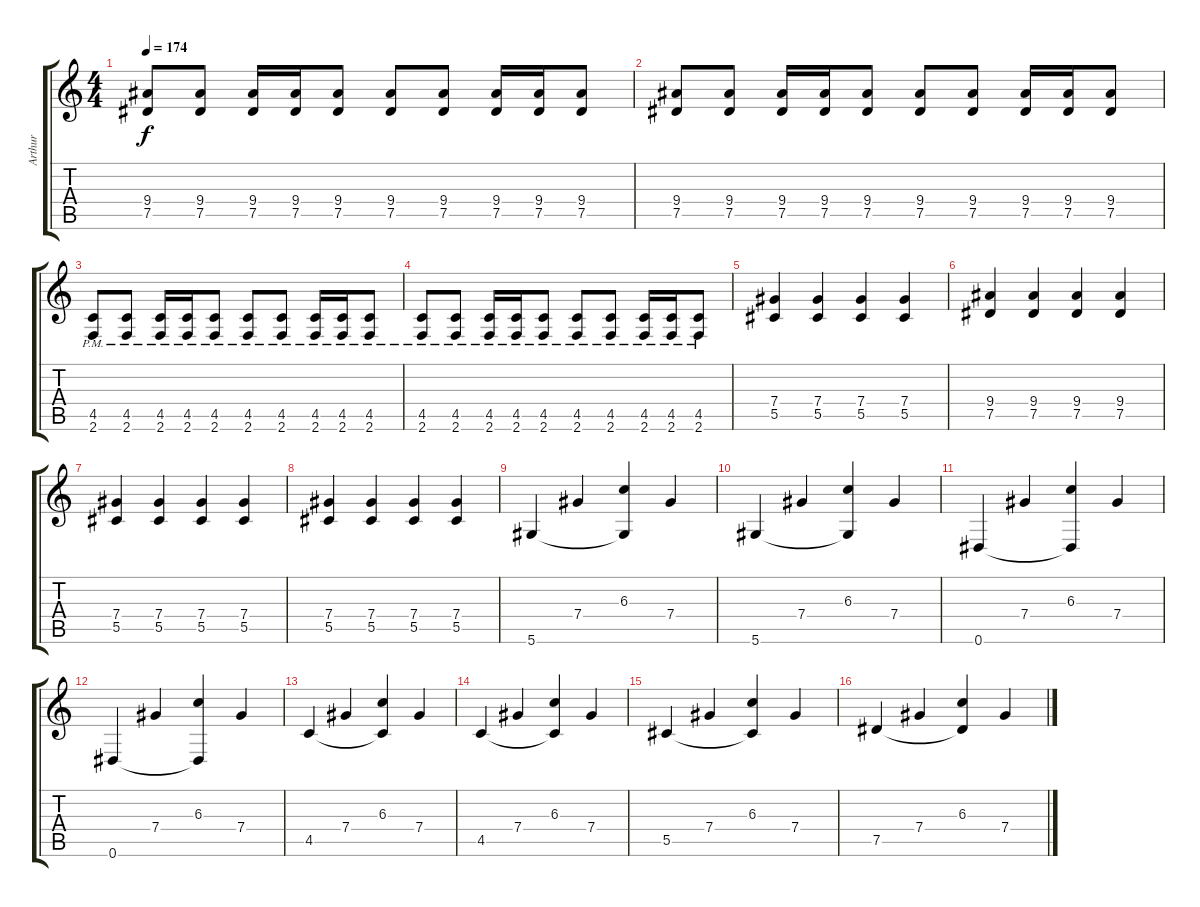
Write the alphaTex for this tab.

\track ("Arthur" "Arthur") {instrument overdrivenguitar}
\staff {score tabs}
\tuning (Eb4 Bb3 Gb3 Db3 Ab2 Eb2) {hide}
\ts (4 4)
\tempo 174
\clef g2
\ks c
(9.4 7.5).8{dy f} (9.4 7.5).8 (9.4 7.5).16 (9.4 7.5).16 (9.4 7.5).8 (9.4 7.5).8 (9.4 7.5).8 (9.4 7.5).16 (9.4 7.5).16 (9.4 7.5).8 |
(9.4 7.5).8 (9.4 7.5).8 (9.4 7.5).16 (9.4 7.5).16 (9.4 7.5).8 (9.4 7.5).8 (9.4 7.5).8 (9.4 7.5).16 (9.4 7.5).16 (9.4 7.5).8 |
(4.5 2.6{pm}).8 (4.5 2.6{pm}).8 (4.5 2.6{pm}).16 (4.5 2.6{pm}).16 (4.5 2.6{pm}).8 (4.5 2.6{pm}).8 (4.5 2.6{pm}).8 (4.5 2.6{pm}).16 (4.5 2.6{pm}).16 (4.5 2.6{pm}).8 |
(4.5 2.6{pm}).8 (4.5 2.6{pm}).8 (4.5 2.6{pm}).16 (4.5 2.6{pm}).16 (4.5 2.6{pm}).8 (4.5 2.6{pm}).8 (4.5 2.6{pm}).8 (4.5 2.6{pm}).16 (4.5 2.6{pm}).16 (4.5 2.6{pm}).8 |
(7.4 5.5).4 (7.4 5.5).4 (7.4 5.5).4 (7.4 5.5).4 |
(9.4 7.5).4 (9.4 7.5).4 (9.4 7.5).4 (9.4 7.5).4 |
(7.4 5.5).4 (7.4 5.5).4 (7.4 5.5).4 (7.4 5.5).4 |
(7.4 5.5).4 (7.4 5.5).4 (7.4 5.5).4 (7.4 5.5).4 |
5.6.4{volume 10 instrument electricguitarclean} 7.4.4 (6.3 5.6{t}).4 7.4.4 |
5.6.4 7.4.4 (6.3 5.6{t}).4 7.4.4 |
0.6.4 7.4.4 (6.3 0.6{t}).4 7.4.4 |
0.6.4 7.4.4 (6.3 0.6{t}).4 7.4.4 |
4.5.4 7.4.4 (6.3 4.5{t}).4 7.4.4 |
4.5.4 7.4.4 (6.3 4.5{t}).4 7.4.4 |
5.5.4 7.4.4 (6.3 5.5{t}).4 7.4.4 |
7.5.4 7.4.4 (6.3 7.5{t}).4 7.4.4
